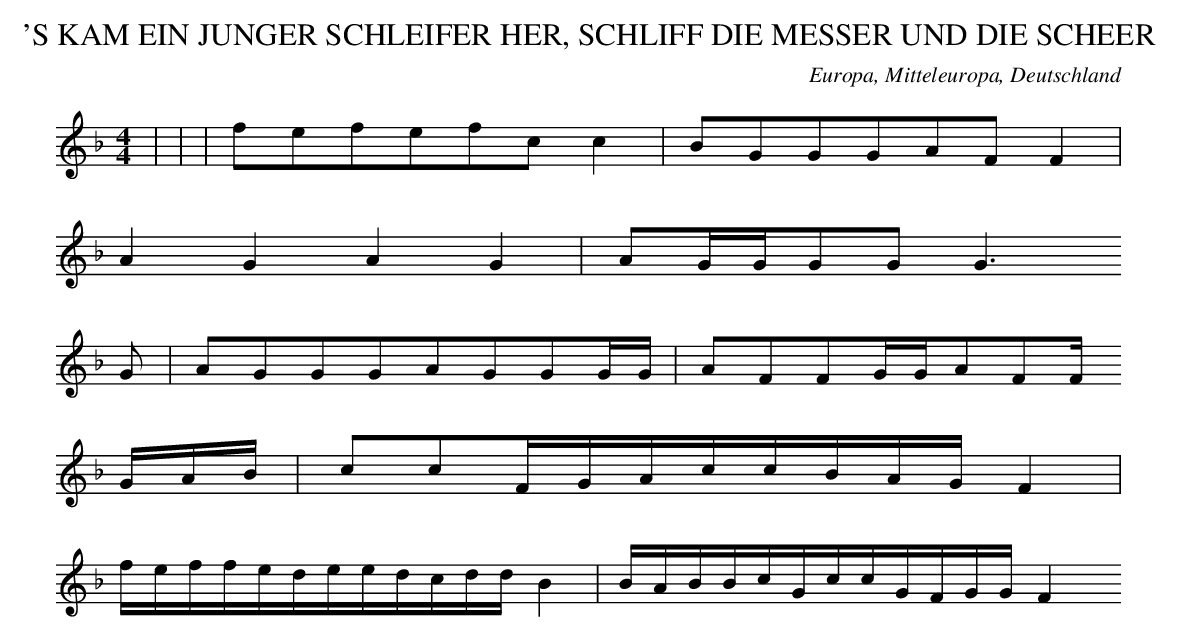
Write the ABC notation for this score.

X:1
T: 'S KAM EIN JUNGER SCHLEIFER HER, SCHLIFF DIE MESSER UND DIE SCHEER
O: Europa, Mitteleuropa, Deutschland
M: 4/4
L: 1/16
K: F
 |  |  | f2e2f2e2f2c2c4 | B2G2G2G2A2F2F4 |
A4G4A4G4 | A2GGG2G2G6
G2 | A2G2G2G2A2G2G2GG | A2F2F2GGA2F2F
GAB | c2c2FGAccBAGF4 |
feffedeedcddB4 | BABBcGccGFGGF4
